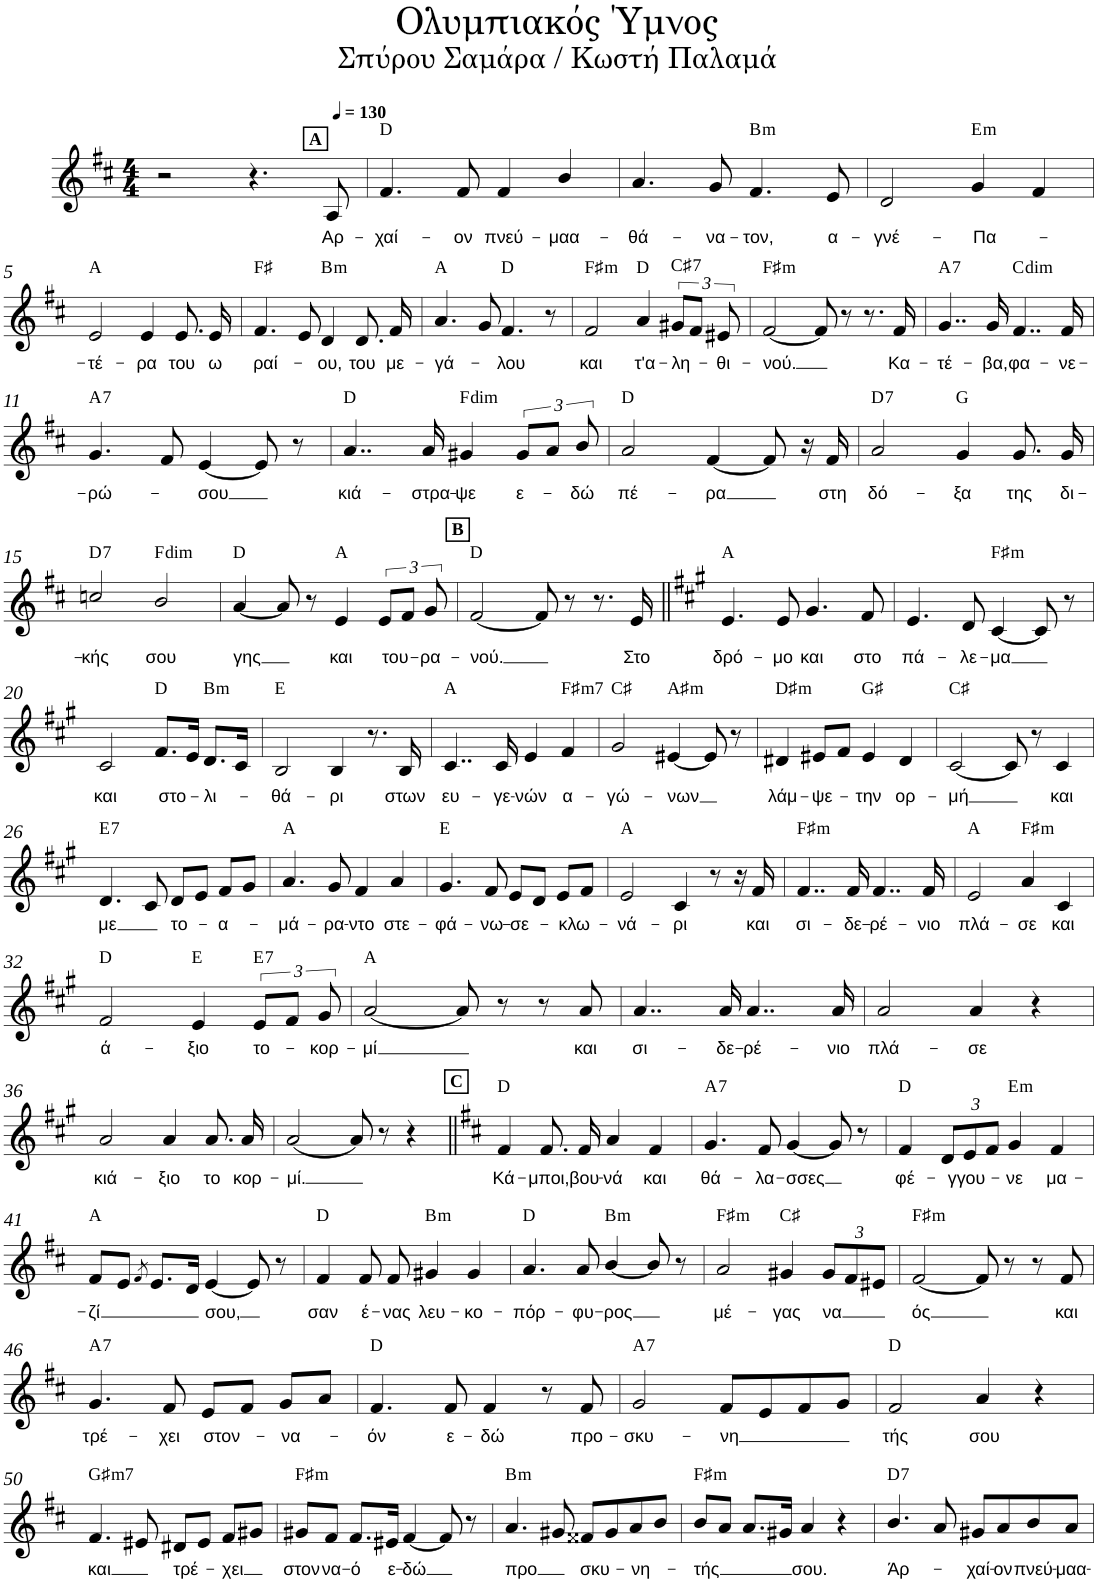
**kern	**text	**harte
*part1	*part1	*part1
*staff1	*staff1	*
*clefG2	*	*
*k[f#c#]	*	*
*D:	*	*
*M4/4	*	*
*MM130	*	*
!!LO:REH:place=s1:a:B:cj:t=Α
=1	=1	=1
2r	.	.
4.r	.	.
!	!LO:LY:b	!
8A/	Αρ-	.
=2	=2	=2
!	!LO:LY:b	!
4.f#/	-χαί-	D:maj
!	!LO:LY:b	!
8f#/	-ον	.
!	!LO:LY:b	!
4f#/	πνεύ-	.
!	!LO:LY:b	!
4b/	-μαα-	.
=3	=3	=3
!	!LO:LY:b	!
4.a/	-θά-	.
!	!LO:LY:b	!
8g/	-να-	.
!	!LO:LY:b	!LO:H:kt=m
4.f#/	-τον,	B:min
!	!LO:LY:b	!
8e/	α-	.
=4	=4	=4
!	!LO:LY:b	!
2d/	-γνέ-	.
!	!LO:LY:b	!LO:H:kt=m
4g/	-Πα-	E:min
4f#/	.	.
!!LO:LB:g=z
=5	=5	=5
!	!LO:LY:b	!
2e/	-τέ-	A:maj
!	!LO:LY:b	!
4e/	-ρα	.
!	!LO:LY:b	!
8.e/	του	.
!	!LO:LY:b	!
16e/	ω	.
=6	=6	=6
!	!LO:LY:b	!
4.f#/	ραί-	F#:maj
8e/	.	.
!	!LO:LY:b	!LO:H:kt=m
4d/	-ου,	B:min
!	!LO:LY:b	!
8.d/	του	.
!	!LO:LY:b	!
16f#/	με-	.
=7	=7	=7
!	!LO:LY:b	!
4.a/	-γά-	A:maj
8g/	.	.
!	!LO:LY:b	!
4.f#/	-λου	D:maj
8r	.	.
=8	=8	=8
!	!LO:LY:b	!LO:H:kt=m
2f#/	και	F#:min
!	!LO:LY:b	!
4a/	τ'α-	D:maj
!	!LO:LY:b	!LO:H:kt=7
12g#X/L	-λη-	C#:7
12f#/J	.	.
!	!LO:LY:b	!
12e#X/	-θι-	.
=9	=9	=9
!	!LO:LY:b	!LO:H:kt=m
[2f#/	-νού.	F#:min
8f#/]	.	.
8r	.	.
8.r	.	.
!	!LO:LY:b	!
16f#/	Κα-	.
=10	=10	=10
!	!LO:LY:b	!LO:H:kt=7
4..g/	-τέ-	A:7
!	!LO:LY:b	!
16g/	-βα,	.
!	!LO:LY:b	!LO:H:kt=dim
4..f#/	φα-	C:dim
!	!LO:LY:b	!
16f#/	-νε-	.
!!LO:LB:g=z
=11	=11	=11
!	!LO:LY:b	!LO:H:kt=7
4.g/	-ρώ-	A:7
8f#/	.	.
!	!LO:LY:b	!
[4e/	-σου	.
8e/]	.	.
8r	.	.
=12	=12	=12
!	!LO:LY:b	!
4..a/	κιά-	D:maj
!	!LO:LY:b	!
16a/	-στρα-	.
!	!LO:LY:b	!LO:H:kt=dim
4g#X/	-ψε	F:dim
!	!LO:LY:b	!
12g#/L	ε-	.
12a/J	.	.
!	!LO:LY:b	!
12b/	-δώ	.
=13	=13	=13
!	!LO:LY:b	!
2a/	πέ-	D:maj
!	!LO:LY:b	!
[4f#/	-ρα	.
8f#/]	.	.
16r	.	.
!	!LO:LY:b	!
16f#/	στη	.
=14	=14	=14
!	!LO:LY:b	!LO:H:kt=7
2a/	δό-	D:7
!	!LO:LY:b	!
4g/	-ξα	G:maj
!	!LO:LY:b	!
8.g/	της	.
!	!LO:LY:b	!
16g/	δι-	.
!!LO:LB:g=z
=15	=15	=15
!	!LO:LY:b	!LO:H:kt=7
2ccn/	-κής	D:7
!	!LO:LY:b	!LO:H:kt=dim
2b/	σου	F:dim
=16	=16	=16
!	!LO:LY:b	!
[4a/	γης	D:maj
8a/]	.	.
8r	.	.
!	!LO:LY:b	!
4e/	και	A:maj
!	!LO:LY:b	!
12e/L	του-	.
12f#/J	.	.
!	!LO:LY:b	!
12g/	-ρα-	.
!!LO:REH:place=s1:a:B:cj:t=B
=17	=17	=17
!	!LO:LY:b	!
[2f#/	-νού.	D:maj
8f#/]	.	.
8r	.	.
8.r	.	.
!	!LO:LY:b	!
16e/	Στο	.
=18||	=18||	=18||
*k[f#c#g#]	*	*
*A:	*	*
!	!LO:LY:b	!
4.e/	δρό-	A:maj
!	!LO:LY:b	!
8e/	-μο	.
!	!LO:LY:b	!
4.g#/	και	.
!	!LO:LY:b	!
8f#/	στο	.
=19	=19	=19
!	!LO:LY:b	!
4.e/	πά-	.
!	!LO:LY:b	!
8d/	-λε-	.
!	!LO:LY:b	!LO:H:kt=m
[4c#/	-μα	F#:min
8c#/]	.	.
8r	.	.
!!LO:LB:g=z
=20	=20	=20
!	!LO:LY:b	!
2c#/	και	.
!	!LO:LY:b	!
8.f#/L	στο-	D:maj
16e/Jk	.	.
!	!LO:LY:b	!LO:H:kt=m
8.d/L	-λι-	B:min
16c#/Jk	.	.
=21	=21	=21
!	!LO:LY:b	!
2B/	-θά-	E:maj
!	!LO:LY:b	!
4B/	-ρι	.
8.r	.	.
!	!LO:LY:b	!
16B/	στων	.
=22	=22	=22
!	!LO:LY:b	!
4..c#/	ευ-	A:maj
!	!LO:LY:b	!
16c#/	-γε-	.
!	!LO:LY:b	!
4e/	-νών	.
!	!LO:LY:b	!LO:H:kt=m7
4f#/	α-	F#:min7
=23	=23	=23
!	!LO:LY:b	!
2g#/	-γώ-	C#:maj
!	!LO:LY:b	!LO:H:kt=m
[4e#X/	-νων	A#:min
8e#/]	.	.
8r	.	.
=24	=24	=24
!	!LO:LY:b	!LO:H:kt=m
4d#X/	λάμ-	D#:min
!	!LO:LY:b	!
8e#X/L	-ψε-	.
8f#/J	.	.
!	!LO:LY:b	!
4e#/	-την	G#:maj
!	!LO:LY:b	!
4d#/	ορ-	.
=25	=25	=25
!	!LO:LY:b	!
[2c#/	-μή	C#:maj
8c#/]	.	.
8r	.	.
!	!LO:LY:b	!
4c#/	και	.
!!LO:LB:g=z
=26	=26	=26
!	!LO:LY:b	!LO:H:kt=7
4.d/	με	E:7
8c#/	.	.
!	!LO:LY:b	!
8d/L	το-	.
8e/J	.	.
!	!LO:LY:b	!
8f#/L	-α-	.
8g#/J	.	.
=27	=27	=27
!	!LO:LY:b	!
4.a/	-μά-	A:maj
!	!LO:LY:b	!
8g#/	-ρα-	.
!	!LO:LY:b	!
4f#/	-ντο	.
!	!LO:LY:b	!
4a/	στε-	.
=28	=28	=28
!	!LO:LY:b	!
4.g#/	-φά-	E:maj
!	!LO:LY:b	!
8f#/	-νω-	.
!	!LO:LY:b	!
8e/L	-σε-	.
8d/J	.	.
!	!LO:LY:b	!
8e/L	-κλω-	.
8f#/J	.	.
=29	=29	=29
!	!LO:LY:b	!
2e/	-νά-	A:maj
!	!LO:LY:b	!
4c#/	-ρι	.
8r	.	.
16r	.	.
!	!LO:LY:b	!
16f#/	και	.
=30	=30	=30
!	!LO:LY:b	!LO:H:kt=m
4..f#/	σι-	F#:min
!	!LO:LY:b	!
16f#/	-δε-	.
!	!LO:LY:b	!
4..f#/	-ρέ-	.
!	!LO:LY:b	!
16f#/	-νιο	.
=31	=31	=31
!	!LO:LY:b	!
2e/	πλά-	A:maj
!	!LO:LY:b	!LO:H:kt=m
4a/	-σε	F#:min
!	!LO:LY:b	!
4c#/	και	.
!!LO:LB:g=z
=32	=32	=32
!	!LO:LY:b	!
2f#/	ά-	D:maj
!	!LO:LY:b	!
4e/	-ξιο	E:maj
!	!LO:LY:b	!LO:H:kt=7
12e/L	το-	E:7
12f#/J	.	.
!	!LO:LY:b	!
12g#/	-κορ-	.
=33	=33	=33
!	!LO:LY:b	!
[2a/	-μί	A:maj
8a/]	.	.
8r	.	.
8r	.	.
!	!LO:LY:b	!
8a/	και	.
=34	=34	=34
!	!LO:LY:b	!
4..a/	σι-	.
!	!LO:LY:b	!
16a/	-δε-	.
!	!LO:LY:b	!
4..a/	-ρέ-	.
!	!LO:LY:b	!
16a/	-νιο	.
=35	=35	=35
!	!LO:LY:b	!
2a/	πλά-	.
!	!LO:LY:b	!
4a/	-σε	.
4r	.	.
!!LO:LB:g=z
=36	=36	=36
!	!LO:LY:b	!
2a/	κιά-	.
!	!LO:LY:b	!
4a/	-ξιο	.
!	!LO:LY:b	!
8.a/	το	.
!	!LO:LY:b	!
16a/	κορ-	.
=37	=37	=37
!	!LO:LY:b	!
[2a/	-μί.	.
8a/]	.	.
8r	.	.
4r	.	.
!!LO:REH:place=s1:a:B:cj:t=C
=38||	=38||	=38||
*k[f#c#]	*	*
*D:	*	*
!	!LO:LY:b	!
4f#/	Κά-	D:maj
!	!LO:LY:b	!
8.f#/	-μποι,	.
!	!LO:LY:b	!
16f#/	βου-	.
!	!LO:LY:b	!
4a/	-νά	.
!	!LO:LY:b	!
4f#/	και	.
=39	=39	=39
!	!LO:LY:b	!LO:H:kt=7
4.g/	θά-	A:7
!	!LO:LY:b	!
8f#/	-λα-	.
!	!LO:LY:b	!
[4g/	-σσες	.
8g/]	.	.
8r	.	.
=40	=40	=40
!	!LO:LY:b	!
4f#/	φέ-	D:maj
*Xbrackettup	*	*
!	!LO:LY:b	!
12d/L	-γγου-	.
12e/	.	.
12f#/J	.	.
!	!LO:LY:b	!LO:H:kt=m
4g/	-νε	E:min
!	!LO:LY:b	!
4f#/	μα-	.
!!LO:LB:g=z
=41	=41	=41
!	!LO:LY:b	!
8f#/L	-ζί	A:maj
8e/J	.	.
8qf#/	.	.
8.e/L	.	.
16d/Jk	.	.
!	!LO:LY:b	!
[4e/	σου,	.
8e/]	.	.
8r	.	.
=42	=42	=42
!	!LO:LY:b	!
4f#/	σαν	D:maj
!	!LO:LY:b	!
8f#/	έ-	.
!	!LO:LY:b	!
8f#/	-νας	.
!	!LO:LY:b	!LO:H:kt=m
4g#X/	λευ-	B:min
!	!LO:LY:b	!
4g#/	-κο-	.
=43	=43	=43
!	!LO:LY:b	!
4.a/	-πόρ-	D:maj
!	!LO:LY:b	!
8a/	-φυ-	.
!	!LO:LY:b	!LO:H:kt=m
[4b/	-ρος	B:min
8b/]	.	.
8r	.	.
=44	=44	=44
!	!LO:LY:b	!LO:H:kt=m
2a/	μέ-	F#:min
!	!LO:LY:b	!
4g#X/	-γας	C#:maj
!	!LO:LY:b	!
12g#/L	να	.
12f#/	.	.
12e#X/J	.	.
=45	=45	=45
!	!LO:LY:b	!LO:H:kt=m
[2f#/	ός	F#:min
8f#/]	.	.
8r	.	.
8r	.	.
!	!LO:LY:b	!
8f#/	και	.
!!LO:LB:g=z
=46	=46	=46
!	!LO:LY:b	!LO:H:kt=7
4.g/	τρέ-	A:7
!	!LO:LY:b	!
8f#/	-χει	.
!	!LO:LY:b	!
8e/L	στον-	.
8f#/J	.	.
!	!LO:LY:b	!
8g/L	-να-	.
8a/J	.	.
=47	=47	=47
!	!LO:LY:b	!
4.f#/	-όν	D:maj
!	!LO:LY:b	!
8f#/	ε-	.
!	!LO:LY:b	!
4f#/	-δώ	.
8r	.	.
!	!LO:LY:b	!
8f#/	προ-	.
=48	=48	=48
!	!LO:LY:b	!LO:H:kt=7
2g/	-σκυ-	A:7
!	!LO:LY:b	!
8f#/L	-νη	.
8e/	.	.
8f#/	.	.
8g/J	.	.
=49	=49	=49
!	!LO:LY:b	!
2f#/	τής	D:maj
!	!LO:LY:b	!
4a/	σου	.
4r	.	.
!!LO:LB:g=z
=50	=50	=50
!	!LO:LY:b	!LO:H:kt=m7
4.f#/	και	G#:min7
8e#X/	.	.
!	!LO:LY:b	!
8d#X/L	τρέ-	.
8e#/J	.	.
!	!LO:LY:b	!
8f#/L	-χει	.
8g#X/J	.	.
=51	=51	=51
!	!LO:LY:b	!LO:H:kt=m
8g#X/L	στον	F#:min
!	!LO:LY:b	!
8f#/J	να-	.
!	!LO:LY:b	!
8.f#/L	-ό	.
!	!LO:LY:b	!
16e#X/Jk	ε-	.
!	!LO:LY:b	!
[4f#/	-δώ	.
8f#/]	.	.
8r	.	.
=52	=52	=52
!	!LO:LY:b	!LO:H:kt=m
4.a/	προ	B:min
8g#X/	.	.
!	!LO:LY:b	!
8f##X/L	σκυ-	.
8g#/	.	.
!	!LO:LY:b	!
8a/	-νη-	.
8b/J	.	.
=53	=53	=53
!	!LO:LY:b	!LO:H:kt=m
8b/L	-τής	F#:min
8a/J	.	.
8.a/L	.	.
16g#X/Jk	.	.
!	!LO:LY:b	!
4a/	σου.	.
4r	.	.
=54	=54	=54
!	!LO:LY:b	!LO:H:kt=7
4.b/	Άρ-	D:7
8a/	.	.
!	!LO:LY:b	!
8g#X/L	-χαί-	.
!	!LO:LY:b	!
8a/	-ον	.
!	!LO:LY:b	!
8b/	πνεύ-	.
!	!LO:LY:b	!
8a/J	-μαα-	.
=	=	=
*-	*-	*-
